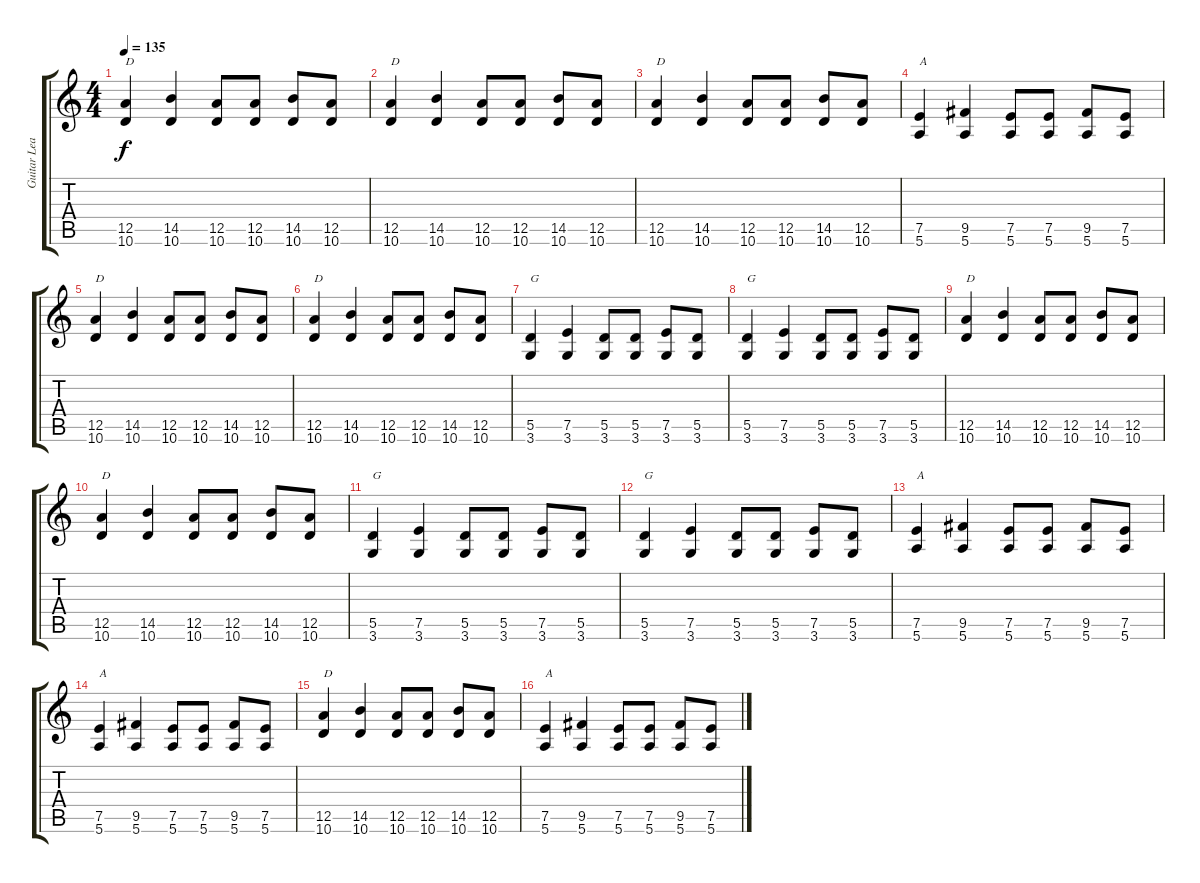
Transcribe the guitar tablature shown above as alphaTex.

\track ("Guitar Lead" "Guitar Lea") {instrument distortionguitar}
\staff {score tabs}
\tuning (E4 B3 G3 D3 A2 E2) {hide}
\ts (4 4)
\tempo 135
\clef g2
\ks c
(12.5 10.6).4{txt "D" dy f} (14.5 10.6).4 (12.5 10.6).8 (12.5 10.6).8 (14.5 10.6).8 (12.5 10.6).8 |
(12.5 10.6).4{txt "D"} (14.5 10.6).4 (12.5 10.6).8 (12.5 10.6).8 (14.5 10.6).8 (12.5 10.6).8 |
(12.5 10.6).4{txt "D"} (14.5 10.6).4 (12.5 10.6).8 (12.5 10.6).8 (14.5 10.6).8 (12.5 10.6).8 |
(7.5 5.6).4{txt "A"} (9.5 5.6).4 (7.5 5.6).8 (7.5 5.6).8 (9.5 5.6).8 (7.5 5.6).8 |
(12.5 10.6).4{txt "D"} (14.5 10.6).4 (12.5 10.6).8 (12.5 10.6).8 (14.5 10.6).8 (12.5 10.6).8 |
(12.5 10.6).4{txt "D"} (14.5 10.6).4 (12.5 10.6).8 (12.5 10.6).8 (14.5 10.6).8 (12.5 10.6).8 |
(5.5 3.6).4{txt "G"} (7.5 3.6).4 (5.5 3.6).8 (5.5 3.6).8 (7.5 3.6).8 (5.5 3.6).8 |
(5.5 3.6).4{txt "G"} (7.5 3.6).4 (5.5 3.6).8 (5.5 3.6).8 (7.5 3.6).8 (5.5 3.6).8 |
(12.5 10.6).4{txt "D"} (14.5 10.6).4 (12.5 10.6).8 (12.5 10.6).8 (14.5 10.6).8 (12.5 10.6).8 |
(12.5 10.6).4{txt "D"} (14.5 10.6).4 (12.5 10.6).8 (12.5 10.6).8 (14.5 10.6).8 (12.5 10.6).8 |
(5.5 3.6).4{txt "G"} (7.5 3.6).4 (5.5 3.6).8 (5.5 3.6).8 (7.5 3.6).8 (5.5 3.6).8 |
(5.5 3.6).4{txt "G"} (7.5 3.6).4 (5.5 3.6).8 (5.5 3.6).8 (7.5 3.6).8 (5.5 3.6).8 |
(7.5 5.6).4{txt "A"} (9.5 5.6).4 (7.5 5.6).8 (7.5 5.6).8 (9.5 5.6).8 (7.5 5.6).8 |
(7.5 5.6).4{txt "A"} (9.5 5.6).4 (7.5 5.6).8 (7.5 5.6).8 (9.5 5.6).8 (7.5 5.6).8 |
(12.5 10.6).4{txt "D"} (14.5 10.6).4 (12.5 10.6).8 (12.5 10.6).8 (14.5 10.6).8 (12.5 10.6).8 |
(7.5 5.6).4{txt "A"} (9.5 5.6).4 (7.5 5.6).8 (7.5 5.6).8 (9.5 5.6).8 (7.5 5.6).8
